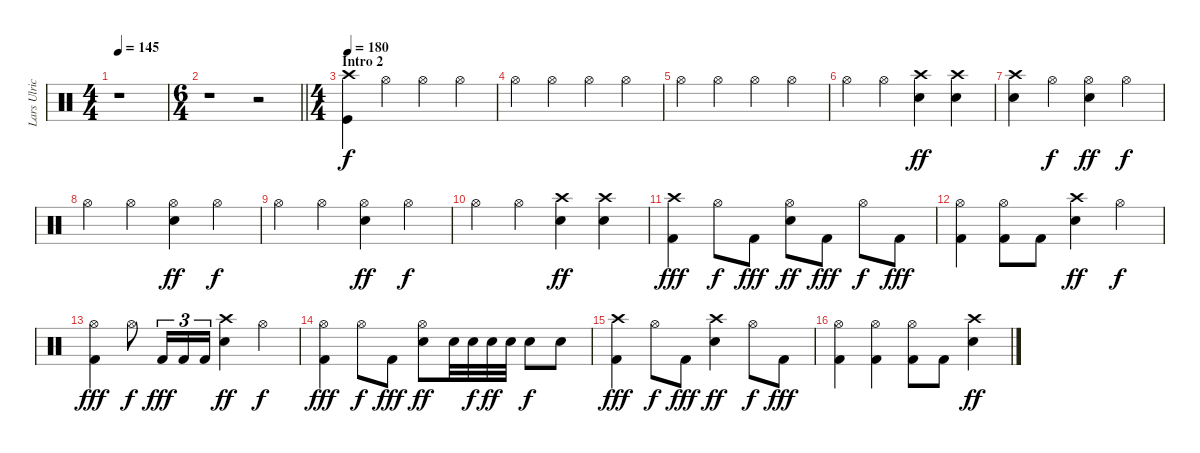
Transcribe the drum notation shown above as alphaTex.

\track ("Lars Ulrich" "Lars Ulric") {instrument percussion}
\staff {score}
\articulation defaults
\ts (4 4)
\tempo 145
\clef neutral
\ks c
r.1{dy f} |
\ts (6 4)
\barLineRight lightlight
r.1 r.2 |
\ts (4 4)
\section ("" "Intro 2")
\tempo 180
("Kick (hit)" "Crash high (hit)").4 "Hi-Hat (open)".4 "Hi-Hat (open)".4 "Hi-Hat (open)".4 |
"Hi-Hat (open)".4 "Hi-Hat (open)".4 "Hi-Hat (open)".4 "Hi-Hat (open)".4 |
"Hi-Hat (open)".4 "Hi-Hat (open)".4 "Hi-Hat (open)".4 "Hi-Hat (open)".4 |
"Hi-Hat (open)".4 "Hi-Hat (open)".4 ("Crash high (hit)" "Snare (hit) 2").4{dy ff} ("Crash high (hit)" "Snare (hit) 2").4 |
("Crash high (hit)" "Snare (hit) 2").4 "Hi-Hat (open)".4{dy f} ("Hi-Hat (open)" "Snare (hit) 2").4{dy ff} "Hi-Hat (open)".4{dy f} |
"Hi-Hat (open)".4 "Hi-Hat (open)".4 ("Hi-Hat (open)" "Snare (hit) 2").4{dy ff} "Hi-Hat (open)".4{dy f} |
"Hi-Hat (open)".4 "Hi-Hat (open)".4 ("Hi-Hat (open)" "Snare (hit) 2").4{dy ff} "Hi-Hat (open)".4{dy f} |
"Hi-Hat (open)".4 "Hi-Hat (open)".4 ("Crash high (hit)" "Snare (hit) 2").4{dy ff} ("Crash high (hit)" "Snare (hit) 2").4 |
("Crash high (hit)" "Kick (hit) 2").4{dy fff} "Hi-Hat (open)".8{dy f} "Kick (hit) 2".8{dy fff} ("Hi-Hat (open)" "Snare (hit) 2").8{dy ff} "Kick (hit) 2".8{dy fff} "Hi-Hat (open)".8{dy f} "Kick (hit) 2".8{dy fff} |
("Hi-Hat (open)" "Kick (hit) 2").4 ("Hi-Hat (open)" "Kick (hit) 2").8 "Kick (hit) 2".8 ("Crash high (hit)" "Snare (hit) 2").4{dy ff} "Hi-Hat (open)".4{dy f} |
("Hi-Hat (open)" "Kick (hit) 2").4{dy fff} "Hi-Hat (open)".8{dy f} "Kick (hit) 2".16{tu (3 2) dy fff} "Kick (hit) 2".16{tu (3 2)} "Kick (hit) 2".16{tu (3 2)} ("Crash high (hit)" "Snare (hit) 2").4{dy ff} "Hi-Hat (open)".4{dy f} |
("Hi-Hat (open)" "Kick (hit) 2").4{dy fff} "Hi-Hat (open)".8{dy f} "Kick (hit) 2".8{dy fff} ("Hi-Hat (open)" "Snare (hit) 2").8{dy ff} "Snare (hit) 2".32 "Snare (hit) 2".32{dy f} "Snare (hit) 2".32{dy ff} "Snare (hit) 2".32 "Snare (hit) 2".8{dy f} "Snare (hit) 2".8 |
("Crash high (hit)" "Kick (hit) 2").4{dy fff} "Hi-Hat (open)".8{dy f} "Kick (hit) 2".8{dy fff} ("Crash high (hit)" "Snare (hit) 2").4{dy ff} "Hi-Hat (open)".8{dy f} "Kick (hit) 2".8{dy fff} |
("Hi-Hat (open)" "Kick (hit) 2").4 ("Hi-Hat (open)" "Kick (hit) 2").4 ("Hi-Hat (open)" "Kick (hit) 2").8 "Kick (hit) 2".8 ("Crash high (hit)" "Snare (hit) 2").4{dy ff}
